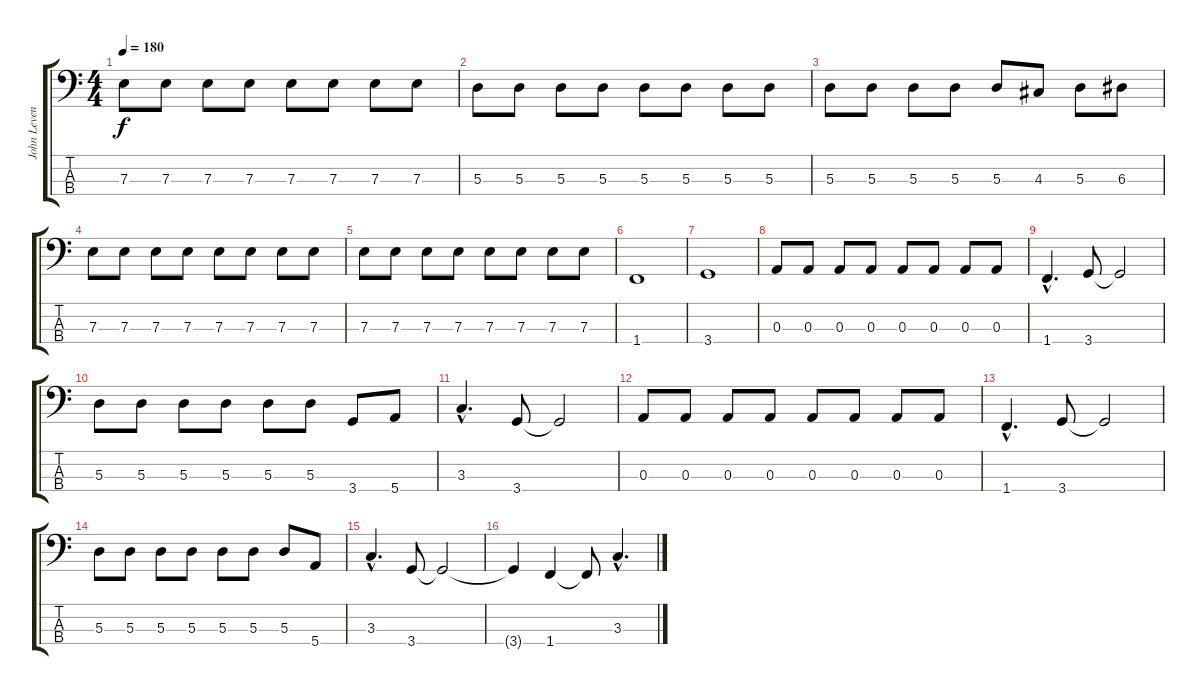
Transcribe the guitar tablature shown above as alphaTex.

\track ("John Leven bass" "John Leven") {instrument electricbasspick}
\staff {score tabs}
\tuning (G2 D2 A1 E1) {hide}
\ts (4 4)
\tempo 180
\clef f4
\ks c
7.3.8{dy f} 7.3.8 7.3.8 7.3.8 7.3.8 7.3.8 7.3.8 7.3.8 |
5.3.8 5.3.8 5.3.8 5.3.8 5.3.8 5.3.8 5.3.8 5.3.8 |
5.3.8 5.3.8 5.3.8 5.3.8 5.3.8 4.3.8 5.3.8 6.3.8 |
7.3.8 7.3.8 7.3.8 7.3.8 7.3.8 7.3.8 7.3.8 7.3.8 |
7.3.8 7.3.8 7.3.8 7.3.8 7.3.8 7.3.8 7.3.8 7.3.8 |
1.4.1 |
3.4.1 |
0.3.8 0.3.8 0.3.8 0.3.8 0.3.8 0.3.8 0.3.8 0.3.8 |
1.4{hac}.4{d} 3.4.8 3.4{t}.2 |
5.3.8 5.3.8 5.3.8 5.3.8 5.3.8 5.3.8 3.4.8 5.4.8 |
3.3{hac}.4{d} 3.4.8 3.4{t}.2 |
0.3.8 0.3.8 0.3.8 0.3.8 0.3.8 0.3.8 0.3.8 0.3.8 |
1.4{hac}.4{d} 3.4.8 3.4{t}.2 |
5.3.8 5.3.8 5.3.8 5.3.8 5.3.8 5.3.8 5.3.8 5.4.8 |
3.3{hac}.4{d} 3.4.8 3.4{t}.2 |
3.4{t}.4 1.4.4 1.4{t}.8 3.3{hac}.4{d}
